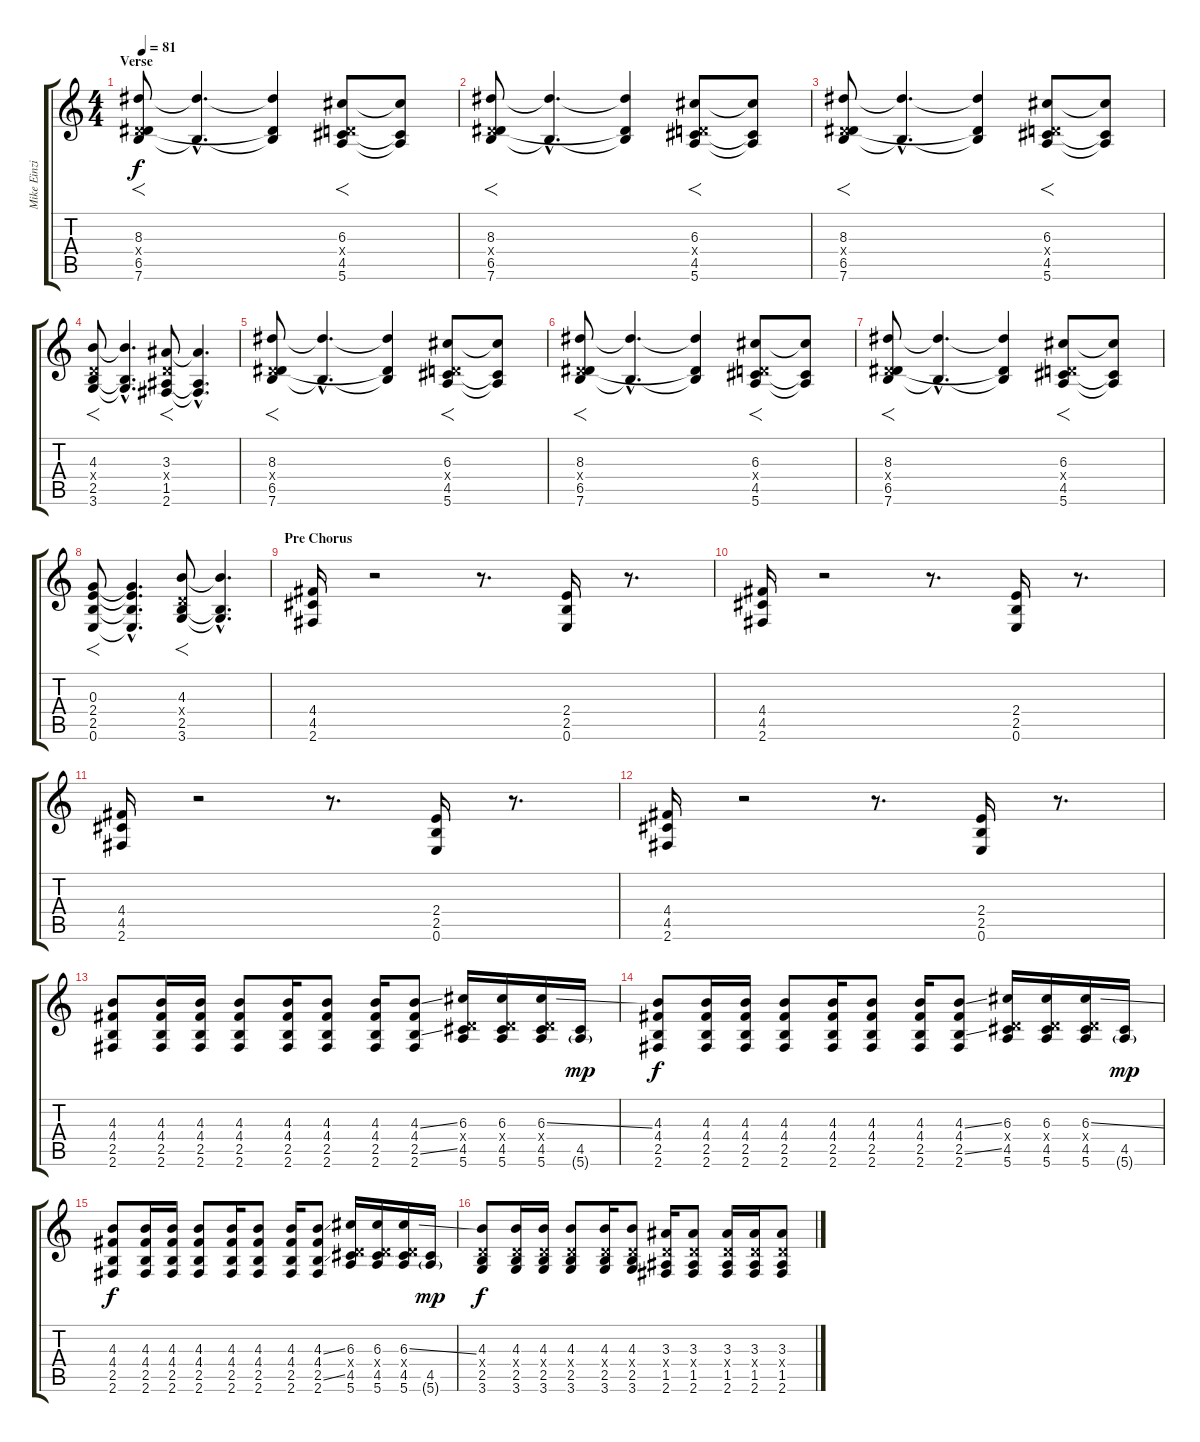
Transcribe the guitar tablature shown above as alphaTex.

\track ("Mike Einziger [Guitar]" "Mike Einzi") {instrument distortionguitar}
\staff {score tabs}
\tuning (E4 B3 G3 D3 A2 E2) {hide}
\ts (4 4)
\section ("" "Verse")
\tempo 81
\clef g2
\ks c
(8.3 0.4{x} 6.5 7.6).8{f dy f volume 10 instrument fretlessbass} (8.3{hac t} 7.6{hac t}).4{d} (8.3{t} 6.5{t} 7.6{t}).4 (6.3 0.4{x} 4.5 5.6).8{f} (6.3{t} 4.5{t} 5.6{t}).8 |
(8.3 0.4{x} 6.5 7.6).8{f volume 10 instrument fretlessbass} (8.3{hac t} 7.6{hac t}).4{d} (8.3{t} 6.5{t} 7.6{t}).4 (6.3 0.4{x} 4.5 5.6).8{f} (6.3{t} 4.5{t} 5.6{t}).8 |
(8.3 0.4{x} 6.5 7.6).8{f volume 10 instrument fretlessbass} (8.3{hac t} 7.6{hac t}).4{d} (8.3{t} 6.5{t} 7.6{t}).4 (6.3 0.4{x} 4.5 5.6).8{f} (6.3{t} 4.5{t} 5.6{t}).8 |
(4.3 0.4{x} 2.5 3.6).8{f volume 10 instrument fretlessbass} (4.3{hac t} 2.5{hac t} 3.6{hac t}).4{d} (3.3 0.4{x} 1.5 2.6).8{f} (3.3{hac t} 1.5{hac t} 2.6{hac t}).4{d} |
(8.3 0.4{x} 6.5 7.6).8{f volume 10 instrument fretlessbass} (8.3{hac t} 7.6{hac t}).4{d} (8.3{t} 6.5{t} 7.6{t}).4 (6.3 0.4{x} 4.5 5.6).8{f} (6.3{t} 4.5{t} 5.6{t}).8 |
(8.3 0.4{x} 6.5 7.6).8{f volume 10 instrument fretlessbass} (8.3{hac t} 7.6{hac t}).4{d} (8.3{t} 6.5{t} 7.6{t}).4 (6.3 0.4{x} 4.5 5.6).8{f} (6.3{t} 4.5{t} 5.6{t}).8 |
(8.3 0.4{x} 6.5 7.6).8{f volume 10 instrument fretlessbass} (8.3{hac t} 7.6{hac t}).4{d} (8.3{t} 6.5{t} 7.6{t}).4 (6.3 0.4{x} 4.5 5.6).8{f} (6.3{t} 4.5{t} 5.6{t}).8 |
(0.3 2.4 2.5 0.6).8{f volume 10 instrument fretlessbass} (0.3{hac t} 2.4{hac t} 2.5{hac t} 0.6{hac t}).4{d} (4.3 0.4{x} 2.5 3.6).8{f} (4.3{hac t} 2.5{hac t} 3.6{hac t}).4{d} |
\section ("" "Pre Chorus")
(4.4 4.5 2.6).16{volume 0 instrument distortionguitar} r.2 r.8{d} (2.4 2.5 0.6).16{volume 0} r.8{d} |
(4.4 4.5 2.6).16{volume 0 instrument distortionguitar} r.2 r.8{d} (2.4 2.5 0.6).16{volume 0} r.8{d} |
(4.4 4.5 2.6).16{volume 0 instrument distortionguitar} r.2 r.8{d} (2.4 2.5 0.6).16{volume 0} r.8{d} |
(4.4 4.5 2.6).16{volume 0 instrument distortionguitar} r.2 r.8{d} (2.4 2.5 0.6).16{volume 0} r.8{d} |
(4.3 4.4 2.5 2.6).8{volume 13} (4.3 4.4 2.5 2.6).16 (4.3 4.4 2.5 2.6).16 (4.3 4.4 2.5 2.6).8 (4.3 4.4 2.5 2.6).16 (4.3 4.4 2.5 2.6).8 (4.3 4.4 2.5 2.6).16 (4.3{ss} 4.4 2.5{ss} 2.6).8 (6.3 0.4{x} 4.5 5.6).16 (6.3 0.4{x} 4.5 5.6).16 (6.3{ss} 0.4{x} 4.5 5.6).16 (4.5 5.6{g}).16{dy mp} |
(4.3 4.4 2.5 2.6).8{dy f} (4.3 4.4 2.5 2.6).16 (4.3 4.4 2.5 2.6).16 (4.3 4.4 2.5 2.6).8 (4.3 4.4 2.5 2.6).16 (4.3 4.4 2.5 2.6).8 (4.3 4.4 2.5 2.6).16 (4.3{ss} 4.4 2.5{ss} 2.6).8 (6.3 0.4{x} 4.5 5.6).16 (6.3 0.4{x} 4.5 5.6).16 (6.3{ss} 0.4{x} 4.5 5.6).16 (4.5 5.6{g}).16{dy mp} |
(4.3 4.4 2.5 2.6).8{dy f} (4.3 4.4 2.5 2.6).16 (4.3 4.4 2.5 2.6).16 (4.3 4.4 2.5 2.6).8 (4.3 4.4 2.5 2.6).16 (4.3 4.4 2.5 2.6).8 (4.3 4.4 2.5 2.6).16 (4.3{ss} 4.4 2.5{ss} 2.6).8 (6.3 0.4{x} 4.5 5.6).16 (6.3 0.4{x} 4.5 5.6).16 (6.3{ss} 0.4{x} 4.5 5.6).16 (4.5 5.6{g}).16{dy mp} |
(4.3 0.4{x} 2.5 3.6).8{dy f} (4.3 0.4{x} 2.5 3.6).16 (4.3 0.4{x} 2.5 3.6).16 (4.3 0.4{x} 2.5 3.6).8 (4.3 0.4{x} 2.5 3.6).16 (4.3 0.4{x} 2.5 3.6).8 (3.3 0.4{x} 1.5 2.6).16 (3.3 0.4{x} 1.5 2.6).8 (3.3 0.4{x} 1.5 2.6).16 (3.3 0.4{x} 1.5 2.6).16 (3.3 0.4{x} 1.5 2.6).8
